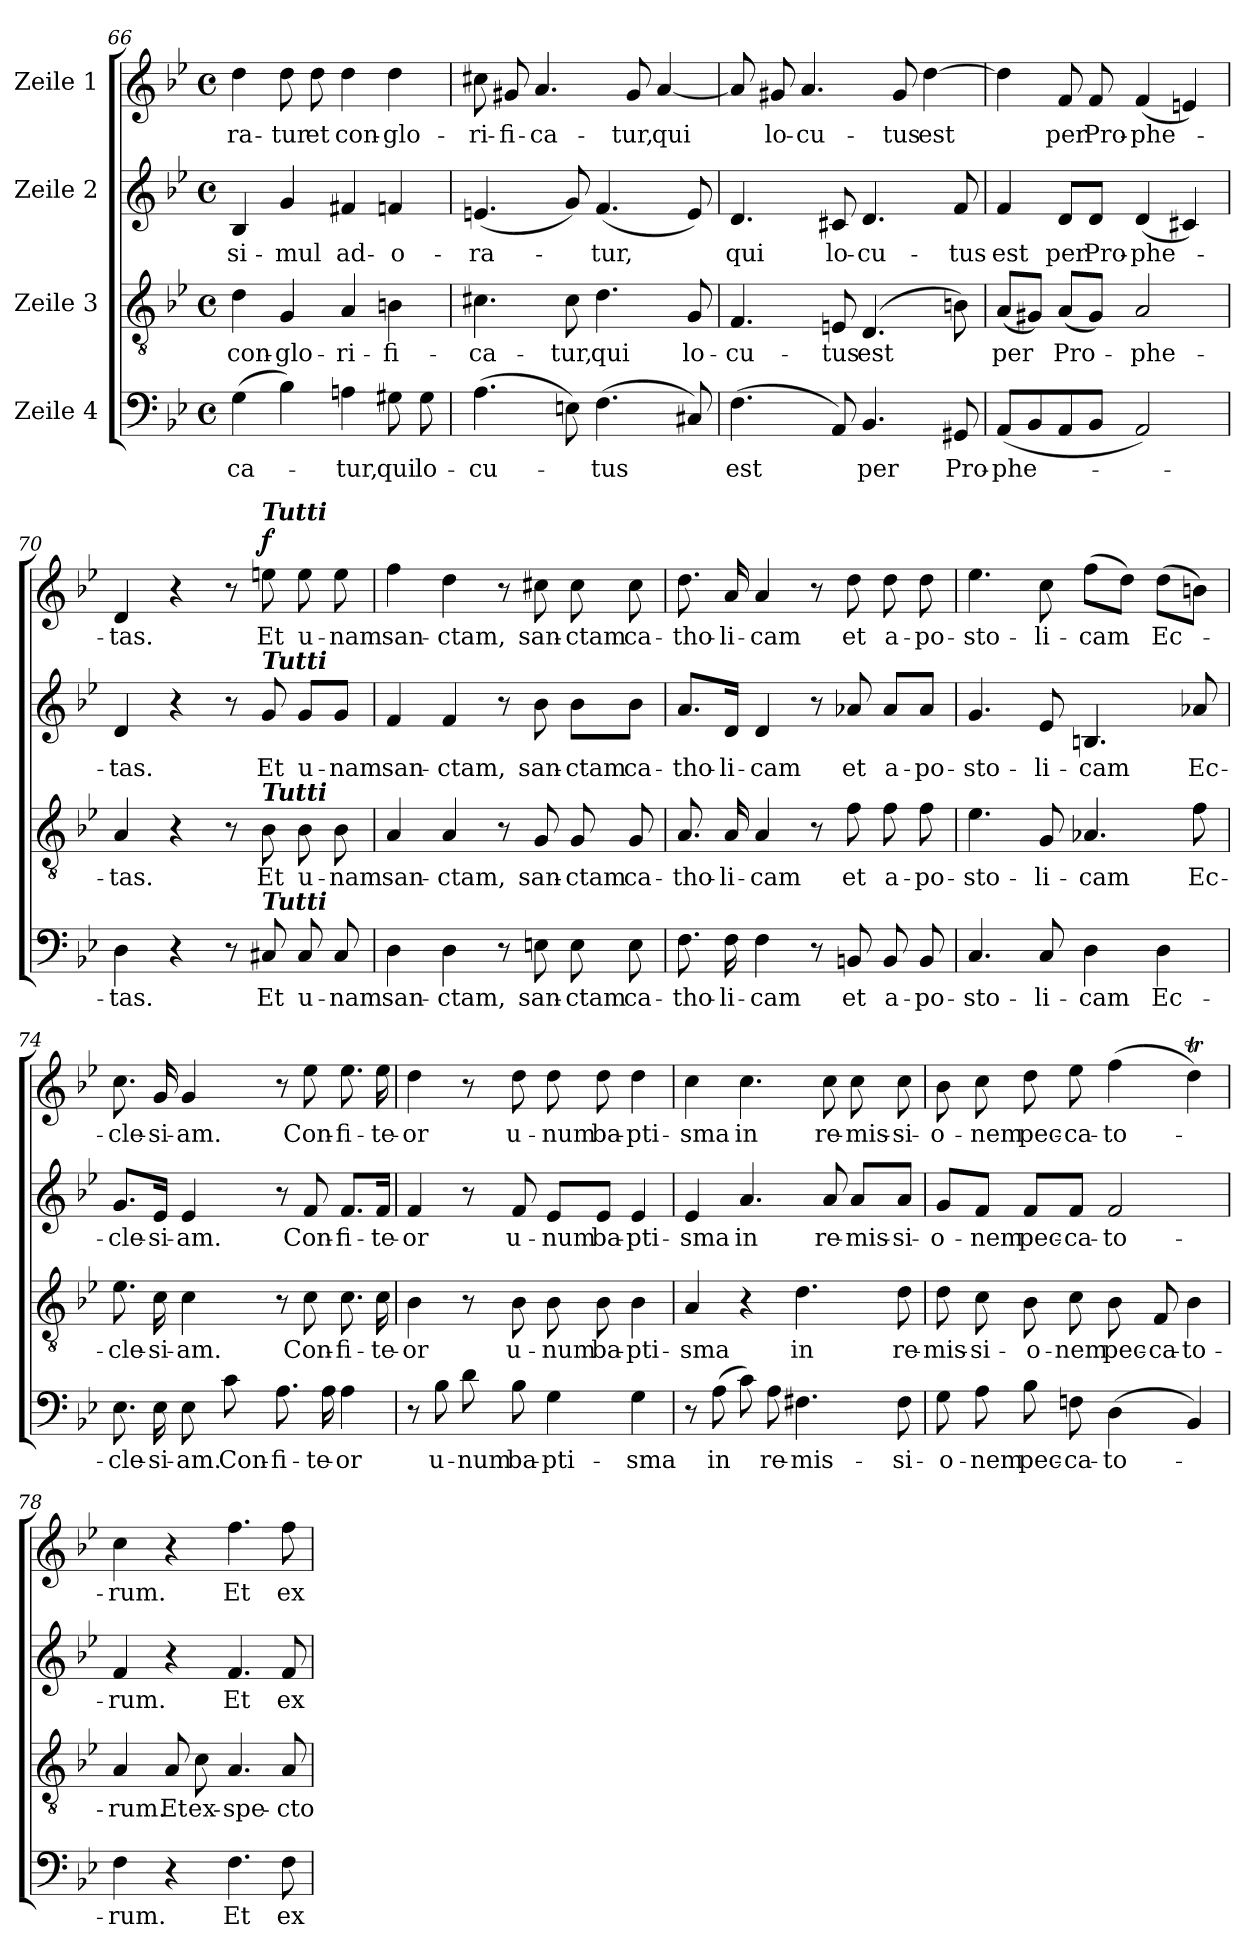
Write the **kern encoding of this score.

**kern	**text	**kern	**text	**kern	**text	**kern	**text	**dynam
*part4	*part4	*part3	*part3	*part2	*part2	*part1	*part1	*part1
*staff4	*staff4	*staff3	*staff3	*staff2	*staff2	*staff1	*staff1	*staff1
*I"Zeile 4	*	*I"Zeile 3	*	*I"Zeile 2	*	*I"Zeile 1	*	*
*clefF4	*	*clefGv2	*	*clefG2	*	*clefG2	*	*
*k[b-e-]	*	*k[b-e-]	*	*k[b-e-]	*	*k[b-e-]	*	*
*M4/4	*	*M4/4	*	*M4/4	*	*M4/4	*	*
*met(c)	*	*met(c)	*	*met(c)	*	*met(c)	*	*
=66	=66	=66	=66	=66	=66	=66	=66	=66
!	!LO:LY:b	!	!LO:LY:b	!	!LO:LY:b	!	!LO:LY:b	!
(4G\	-ca-	4d\	con-	4B-/	si-	4dd\	-ra-	.
!	!	!	!LO:LY:b	!	!LO:LY:b	!	!LO:LY:b	!
4B-\)	.	4G/	-glo-	4g/	-mul	8dd\	-tur	.
!	!	!	!	!	!	!	!LO:LY:b	!
.	.	.	.	.	.	8dd\	et	.
!	!LO:LY:b	!	!LO:LY:b	!	!LO:LY:b	!	!LO:LY:b	!
4An\	-tur,	4A/	-ri-	4f#X/	ad-	4dd\	con-	.
!	!LO:LY:b	!	!LO:LY:b	!	!LO:LY:b	!	!LO:LY:b	!
8G#X\	qui	4Bn\	-fi-	4fn/	-o-	4dd\	-glo-	.
!	!LO:LY:b	!	!	!	!	!	!	!
8G#\	lo-	.	.	.	.	.	.	.
=67	=67	=67	=67	=67	=67	=67	=67	=67
!	!LO:LY:b	!	!LO:LY:b	!	!LO:LY:b	!	!LO:LY:b	!
(4.A\	-cu-	4.c#X\	-ca-	(4.en/	-ra-	8cc#X\	-ri-	.
!	!	!	!	!	!	!	!LO:LY:b	!
.	.	.	.	.	.	8g#X/	-fi-	.
!	!	!	!	!	!	!	!LO:LY:b	!
.	.	.	.	.	.	4.a/	-ca-	.
!	!	!	!LO:LY:b	!	!	!	!	!
8En\)	.	8c#\	-tur,	8g/)	.	.	.	.
!	!LO:LY:b	!	!LO:LY:b	!	!LO:LY:b	!	!	!
(4.F\	-tus	4.d\	qui	(4.f/	-tur,	.	.	.
!	!	!	!	!	!	!	!LO:LY:b	!
.	.	.	.	.	.	8g#/	-tur,	.
!	!	!	!	!	!	!	!LO:LY:b	!
.	.	.	.	.	.	[4a/	qui	.
!	!	!	!LO:LY:b	!	!	!	!	!
8C#X/)	.	8G/	lo-	8e/)	.	.	.	.
!!LO:LB:g=z
=68	=68	=68	=68	=68	=68	=68	=68	=68
!	!LO:LY:b	!	!LO:LY:b	!	!LO:LY:b	!	!	!
(4.F\	est	4.F/	-cu-	4.d/	qui	8a/]	.	.
!	!	!	!	!	!	!	!LO:LY:b	!
.	.	.	.	.	.	8g#X/	lo-	.
!	!	!	!	!	!	!	!LO:LY:b	!
.	.	.	.	.	.	4.a/	-cu-	.
!	!	!	!LO:LY:b	!	!LO:LY:b	!	!	!
8AA/)	.	8En/	-tus	8c#X/	lo-	.	.	.
!	!LO:LY:b	!	!LO:LY:b	!	!LO:LY:b	!	!	!
4.BB-i/	per	(4.D/	est	4.d/	-cu-	.	.	.
!	!	!	!	!	!	!	!LO:LY:b	!
.	.	.	.	.	.	8g#/	-tus	.
!	!	!	!	!	!	!	!LO:LY:b	!
.	.	.	.	.	.	[4dd\	est	.
!	!LO:LY:b	!	!	!	!LO:LY:b	!	!	!
8GG#X/	Pro-	8Bn\)	.	8f/	-tus	.	.	.
=69	=69	=69	=69	=69	=69	=69	=69	=69
!	!LO:LY:b	!	!LO:LY:b	!	!LO:LY:b	!	!	!
(8AA/L	-phe-	(8A/L	per	4f/	est	4dd\]	.	.
8BB-/	.	8G#X/J)	.	.	.	.	.	.
!	!	!	!LO:LY:b	!	!LO:LY:b	!	!LO:LY:b	!
8AA/	.	(8A/L	Pro-	8d/L	per	8f/	per	.
!	!	!	!	!	!LO:LY:b	!	!LO:LY:b	!
8BB-/J	.	8G#/J)	.	8d/J	Pro-	8f/	Pro-	.
!	!	!	!LO:LY:b	!	!LO:LY:b	!	!LO:LY:b	!
2AA/)	.	2A/	-phe-	(4d/	-phe-	(4f/	-phe-	.
.	.	.	.	4c#X/)	.	4en/)	.	.
=70	=70	=70	=70	=70	=70	=70	=70	=70
!	!LO:LY:b	!	!LO:LY:b	!	!LO:LY:b	!	!LO:LY:b	!
4D\	-tas.	4A/	-tas.	4d/	-tas.	4d/	-tas.	.
4r	.	4r	.	4r	.	4r	.	.
8r	.	8r	.	8r	.	8r	.	.
!	!	!	!	!	!	!LO:TX:a:Bi:t=Tutti	!	!
!	!	!	!	!LO:TX:a:Bi:t=Tutti	!	!	!	!
!	!	!LO:TX:a:Bi:t=Tutti	!	!	!	!	!	!
!LO:TX:a:Bi:t=Tutti	!	!	!	!	!	!	!	!
!	!LO:LY:b	!	!LO:LY:b	!	!LO:LY:b	!	!LO:LY:b	!LO:DY:b
8C#X/	Et	8B-\	Et	8g/	Et	8een\	Et	f
!	!LO:LY:b	!	!LO:LY:b	!	!LO:LY:b	!	!LO:LY:b	!
8C#/	u-	8B-\	u-	8g/L	u-	8ee\	u-	.
!	!LO:LY:b	!	!LO:LY:b	!	!LO:LY:b	!	!LO:LY:b	!
8C#/	-nam	8B-\	-nam	8g/J	-nam	8ee\	-nam	.
=71	=71	=71	=71	=71	=71	=71	=71	=71
!	!LO:LY:b	!	!LO:LY:b	!	!LO:LY:b	!	!LO:LY:b	!
4D\	san-	4A/	san-	4f/	san-	4ff\	san-	.
!	!LO:LY:b	!	!LO:LY:b	!	!LO:LY:b	!	!LO:LY:b	!
4D\	-ctam,	4A/	-ctam,	4f/	-ctam,	4dd\	-ctam,	.
8r	.	8r	.	8r	.	8r	.	.
!	!LO:LY:b	!	!LO:LY:b	!	!LO:LY:b	!	!LO:LY:b	!
8En\	san-	8G/	san-	8b-\	san-	8cc#X\	san-	.
!	!LO:LY:b	!	!LO:LY:b	!	!LO:LY:b	!	!LO:LY:b	!
8E\	-ctam	8G/	-ctam	8b-\L	-ctam	8cc#\	-ctam	.
!	!LO:LY:b	!	!LO:LY:b	!	!LO:LY:b	!	!LO:LY:b	!
8E\	ca-	8G/	ca-	8b-\J	ca-	8cc#\	ca-	.
!!LO:PB:g=z
=72	=72	=72	=72	=72	=72	=72	=72	=72
!	!LO:LY:b	!	!LO:LY:b	!	!LO:LY:b	!	!LO:LY:b	!
8.F\	-tho-	8.A/	-tho-	8.a/L	-tho-	8.dd\	-tho-	.
!	!LO:LY:b	!	!LO:LY:b	!	!LO:LY:b	!	!LO:LY:b	!
16F\	-li-	16A/	-li-	16d/Jk	-li-	16a/	-li-	.
!	!LO:LY:b	!	!LO:LY:b	!	!LO:LY:b	!	!LO:LY:b	!
4F\	-cam	4A/	-cam	4d/	-cam	4a/	-cam	.
8r	.	8r	.	8r	.	8r	.	.
!	!LO:LY:b	!	!LO:LY:b	!	!LO:LY:b	!	!LO:LY:b	!
8BBn/	et	8f\	et	8a-X/	et	8dd\	et	.
!	!LO:LY:b	!	!LO:LY:b	!	!LO:LY:b	!	!LO:LY:b	!
8BB/	a-	8f\	a-	8a-/L	a-	8dd\	a-	.
!	!LO:LY:b	!	!LO:LY:b	!	!LO:LY:b	!	!LO:LY:b	!
8BB/	-po-	8f\	-po-	8a-/J	-po-	8dd\	-po-	.
=73	=73	=73	=73	=73	=73	=73	=73	=73
!	!LO:LY:b	!	!LO:LY:b	!	!LO:LY:b	!	!LO:LY:b	!
4.C/	-sto-	4.e-\	-sto-	4.g/	-sto-	4.ee-\	-sto-	.
!	!LO:LY:b	!	!LO:LY:b	!	!LO:LY:b	!	!LO:LY:b	!
8C/	-li-	8G/	-li-	8e-/	-li-	8cc\	-li-	.
!	!LO:LY:b	!	!LO:LY:b	!	!LO:LY:b	!	!LO:LY:b	!
4D\	-cam	4.A-X/	-cam	4.Bn/	-cam	(8ff\L	-cam	.
.	.	.	.	.	.	8dd\J)	.	.
!	!LO:LY:b	!	!	!	!	!	!LO:LY:b	!
4D\	Ec-	.	.	.	.	(8dd\L	Ec-	.
!	!	!	!LO:LY:b	!	!LO:LY:b	!	!	!
.	.	8f\	Ec-	8a-X/	Ec-	8bn\J)	.	.
=74	=74	=74	=74	=74	=74	=74	=74	=74
!	!LO:LY:b	!	!LO:LY:b	!	!LO:LY:b	!	!LO:LY:b	!
8.E-\	-cle-	8.e-\	-cle-	8.g/L	-cle-	8.cc\	-cle-	.
!	!LO:LY:b	!	!LO:LY:b	!	!LO:LY:b	!	!LO:LY:b	!
16E-\	-si-	16c\	-si-	16e-/Jk	-si-	16g/	-si-	.
!	!LO:LY:b	!	!LO:LY:b	!	!LO:LY:b	!	!LO:LY:b	!
8E-\	-am.	4c\	-am.	4e-/	-am.	4g/	-am.	.
!	!LO:LY:b	!	!	!	!	!	!	!
8c\	Con-	.	.	.	.	.	.	.
!	!LO:LY:b	!	!	!	!	!	!	!
8.A\	-fi-	8r	.	8r	.	8r	.	.
!	!	!	!LO:LY:b	!	!LO:LY:b	!	!LO:LY:b	!
.	.	8c\	Con-	8f/	Con-	8ee-\	Con-	.
!	!LO:LY:b	!	!	!	!	!	!	!
16A\	-te-	.	.	.	.	.	.	.
!	!LO:LY:b	!	!LO:LY:b	!	!LO:LY:b	!	!LO:LY:b	!
4A\	-or	8.c\	-fi-	8.f/L	-fi-	8.ee-\	-fi-	.
!	!	!	!LO:LY:b	!	!LO:LY:b	!	!LO:LY:b	!
.	.	16c\	-te-	16f/Jk	-te-	16ee-\	-te-	.
=75	=75	=75	=75	=75	=75	=75	=75	=75
!	!	!	!LO:LY:b	!	!LO:LY:b	!	!LO:LY:b	!
8r	.	4B-\	-or	4f/	-or	4dd\	-or	.
!	!LO:LY:b	!	!	!	!	!	!	!
8B-\	u-	.	.	.	.	.	.	.
!	!LO:LY:b	!	!	!	!	!	!	!
8d\	-num	8r	.	8r	.	8r	.	.
!	!LO:LY:b	!	!LO:LY:b	!	!LO:LY:b	!	!LO:LY:b	!
8B-\	ba-	8B-\	u-	8f/	u-	8dd\	u-	.
!	!LO:LY:b	!	!LO:LY:b	!	!LO:LY:b	!	!LO:LY:b	!
4G\	-pti-	8B-\	-num	8e-/L	-num	8dd\	-num	.
!	!	!	!LO:LY:b	!	!LO:LY:b	!	!LO:LY:b	!
.	.	8B-\	ba-	8e-/J	ba-	8dd\	ba-	.
!	!LO:LY:b	!	!LO:LY:b	!	!LO:LY:b	!	!LO:LY:b	!
4G\	-sma	4B-\	-pti-	4e-/	-pti-	4dd\	-pti-	.
!!LO:LB:g=z
=76	=76	=76	=76	=76	=76	=76	=76	=76
!	!	!	!LO:LY:b	!	!LO:LY:b	!	!LO:LY:b	!
8r	.	4A/	-sma	4e-/	-sma	4cc\	-sma	.
!	!LO:LY:b	!	!	!	!	!	!	!
(8A\	in	.	.	.	.	.	.	.
!	!	!	!	!	!LO:LY:b	!	!LO:LY:b	!
8c\)	.	4r	.	4.a/	in	4.cc\	in	.
!	!LO:LY:b	!	!	!	!	!	!	!
8A\	re-	.	.	.	.	.	.	.
!	!LO:LY:b	!	!LO:LY:b	!	!	!	!	!
4.F#X\	-mis-	4.d\	in	.	.	.	.	.
!	!	!	!	!	!LO:LY:b	!	!LO:LY:b	!
.	.	.	.	8a/	re-	8cc\	re-	.
!	!	!	!	!	!LO:LY:b	!	!LO:LY:b	!
.	.	.	.	8a/L	-mis-	8cc\	-mis-	.
!	!LO:LY:b	!	!LO:LY:b	!	!LO:LY:b	!	!LO:LY:b	!
8F#\	-si-	8d\	re-	8a/J	-si-	8cc\	-si-	.
=77	=77	=77	=77	=77	=77	=77	=77	=77
!	!LO:LY:b	!	!LO:LY:b	!	!LO:LY:b	!	!LO:LY:b	!
8G\	-o-	8d\	-mis-	8g/L	-o-	8b-\	-o-	.
!	!LO:LY:b	!	!LO:LY:b	!	!LO:LY:b	!	!LO:LY:b	!
8A\	-nem	8c\	-si-	8f/J	-nem	8cc\	-nem	.
!	!LO:LY:b	!	!LO:LY:b	!	!LO:LY:b	!	!LO:LY:b	!
8B-\	pec-	8B-\	-o-	8f/L	pec-	8dd\	pec-	.
!	!LO:LY:b	!	!LO:LY:b	!	!LO:LY:b	!	!LO:LY:b	!
8Fni\	-ca-	8c\	-nem	8f/J	-ca-	8ee-\	-ca-	.
!	!LO:LY:b	!	!LO:LY:b	!	!LO:LY:b	!	!LO:LY:b	!
(4D\	-to-	8B-\	pec-	2f/	-to-	(4ff\	-to-	.
!	!	!	!LO:LY:b	!	!	!	!	!
.	.	8F/	-ca-	.	.	.	.	.
!	!	!	!LO:LY:b	!	!	!	!	!
4BB-/)	.	4B-\	-to-	.	.	4ddt\)	.	.
=78	=78	=78	=78	=78	=78	=78	=78	=78
!	!LO:LY:b	!	!LO:LY:b	!	!LO:LY:b	!	!LO:LY:b	!
4F\	-rum.	4A/	-rum.	4f/	-rum.	4cc\	-rum.	.
!	!	!	!LO:LY:b	!	!	!	!	!
4r	.	8A/	Et	4r	.	4r	.	.
!	!	!	!LO:LY:b	!	!	!	!	!
.	.	8c\	ex-	.	.	.	.	.
!	!LO:LY:b	!	!LO:LY:b	!	!LO:LY:b	!	!LO:LY:b	!
4.F\	Et	4.A/	-spe-	4.f/	Et	4.ff\	Et	.
!	!LO:LY:b	!	!LO:LY:b	!	!LO:LY:b	!	!LO:LY:b	!
8F\	ex-	8A/	-cto	8f/	ex-	8ff\	ex-	.
=	=	=	=	=	=	=	=	=
*-	*-	*-	*-	*-	*-	*-	*-	*-
